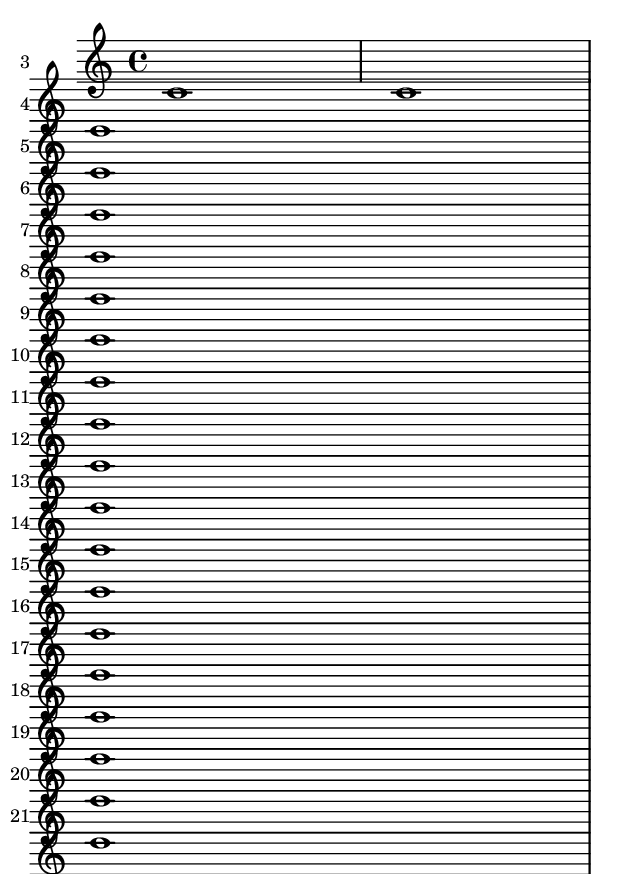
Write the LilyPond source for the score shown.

%% Generated by lilypond-book
%% Options: [exampleindent=10.16\mm,indent=0\mm,line-width=160\mm]
\include "lilypond-book-preamble.ly"


% ****************************************************************
% Start cut-&-pastable-section
% ****************************************************************



\paper {
  indent = 0\mm
  line-width = 160\mm
  % offset the left padding, also add 1mm as lilypond creates cropped
  % images with a little space on the right
  line-width = #(- line-width (* mm  3.000000) (* mm 1))
}

\layout {
  
}





% ****************************************************************
% ly snippet:
% ****************************************************************
\sourcefilename "/home/gub/NewGub/gub/target/linux-x86/src/lilypond-git.sv.gnu.org--lilypond.git-stable-2.22/input/regression/page-breaking-min-systems-per-page2.ly"
\sourcefileline 0
\version "2.16.0"

#(set-default-paper-size "a6")

\header {
  texidoc = "
The min-systems-per-page variable takes precedence over
the desire not to overfill a page.  In this case, systems will
overlap because they are forced to be on the page.
"
}

\book {
  \paper {
    min-systems-per-page = 20
  }

  \repeat unfold 21 { c'1 }
}



% ****************************************************************
% end ly snippet
% ****************************************************************
